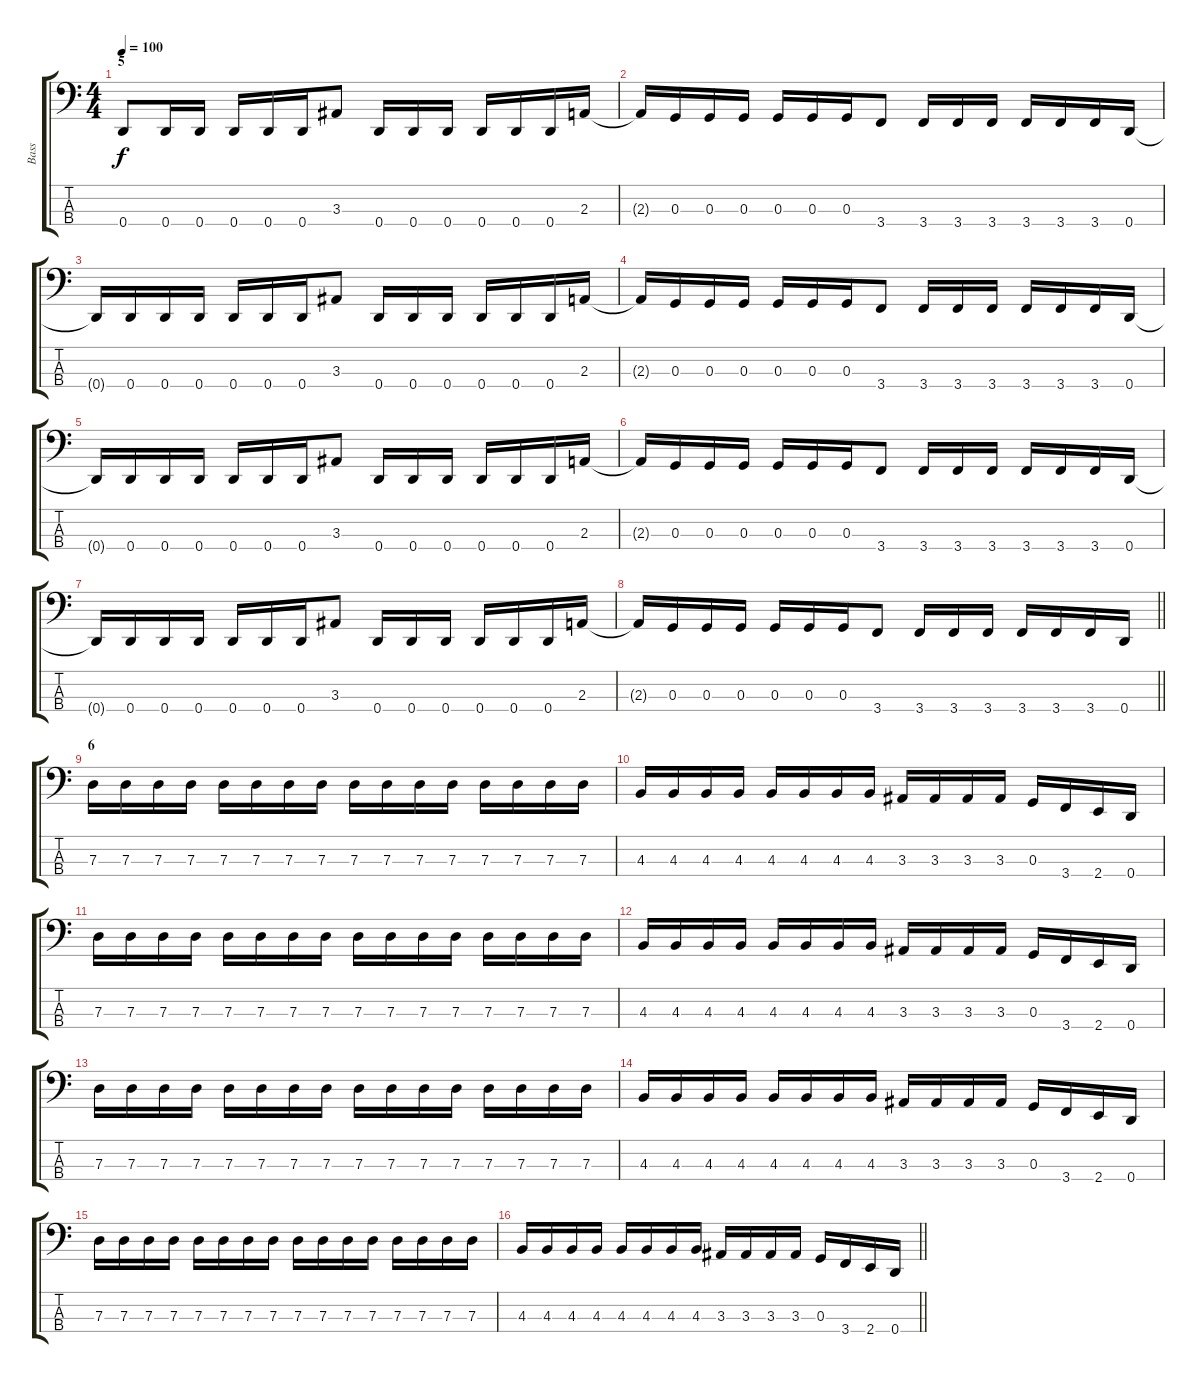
\track ("Bass" "Bass") {instrument electricbassfinger}
\staff {score tabs}
\tuning (F2 C2 G1 D1) {hide}
\ts (4 4)
\section ("" "5")
\tempo 100
\clef f4
\ks c
0.4.8{dy f} 0.4.16 0.4.16 0.4.16 0.4.16 0.4.16 3.3.8 0.4.16 0.4.16 0.4.16 0.4.16 0.4.16 0.4.16 2.3.16 |
2.3{t}.16 0.3.16 0.3.16 0.3.16 0.3.16 0.3.16 0.3.16 3.4.8 3.4.16 3.4.16 3.4.16 3.4.16 3.4.16 3.4.16 0.4.16 |
0.4{t}.16 0.4.16 0.4.16 0.4.16 0.4.16 0.4.16 0.4.16 3.3.8 0.4.16 0.4.16 0.4.16 0.4.16 0.4.16 0.4.16 2.3.16 |
2.3{t}.16 0.3.16 0.3.16 0.3.16 0.3.16 0.3.16 0.3.16 3.4.8 3.4.16 3.4.16 3.4.16 3.4.16 3.4.16 3.4.16 0.4.16 |
0.4{t}.16 0.4.16 0.4.16 0.4.16 0.4.16 0.4.16 0.4.16 3.3.8 0.4.16 0.4.16 0.4.16 0.4.16 0.4.16 0.4.16 2.3.16 |
2.3{t}.16 0.3.16 0.3.16 0.3.16 0.3.16 0.3.16 0.3.16 3.4.8 3.4.16 3.4.16 3.4.16 3.4.16 3.4.16 3.4.16 0.4.16 |
0.4{t}.16 0.4.16 0.4.16 0.4.16 0.4.16 0.4.16 0.4.16 3.3.8 0.4.16 0.4.16 0.4.16 0.4.16 0.4.16 0.4.16 2.3.16 |
\barLineRight lightlight
2.3{t}.16 0.3.16 0.3.16 0.3.16 0.3.16 0.3.16 0.3.16 3.4.8 3.4.16 3.4.16 3.4.16 3.4.16 3.4.16 3.4.16 0.4.16 |
\section ("" "6")
7.3.16 7.3.16 7.3.16 7.3.16 7.3.16 7.3.16 7.3.16 7.3.16 7.3.16 7.3.16 7.3.16 7.3.16 7.3.16 7.3.16 7.3.16 7.3.16 |
4.3.16 4.3.16 4.3.16 4.3.16 4.3.16 4.3.16 4.3.16 4.3.16 3.3.16 3.3.16 3.3.16 3.3.16 0.3.16 3.4.16 2.4.16 0.4.16 |
7.3.16 7.3.16 7.3.16 7.3.16 7.3.16 7.3.16 7.3.16 7.3.16 7.3.16 7.3.16 7.3.16 7.3.16 7.3.16 7.3.16 7.3.16 7.3.16 |
4.3.16 4.3.16 4.3.16 4.3.16 4.3.16 4.3.16 4.3.16 4.3.16 3.3.16 3.3.16 3.3.16 3.3.16 0.3.16 3.4.16 2.4.16 0.4.16 |
7.3.16 7.3.16 7.3.16 7.3.16 7.3.16 7.3.16 7.3.16 7.3.16 7.3.16 7.3.16 7.3.16 7.3.16 7.3.16 7.3.16 7.3.16 7.3.16 |
4.3.16 4.3.16 4.3.16 4.3.16 4.3.16 4.3.16 4.3.16 4.3.16 3.3.16 3.3.16 3.3.16 3.3.16 0.3.16 3.4.16 2.4.16 0.4.16 |
7.3.16 7.3.16 7.3.16 7.3.16 7.3.16 7.3.16 7.3.16 7.3.16 7.3.16 7.3.16 7.3.16 7.3.16 7.3.16 7.3.16 7.3.16 7.3.16 |
\barLineRight lightlight
4.3.16 4.3.16 4.3.16 4.3.16 4.3.16 4.3.16 4.3.16 4.3.16 3.3.16 3.3.16 3.3.16 3.3.16 0.3.16 3.4.16 2.4.16 0.4.16
